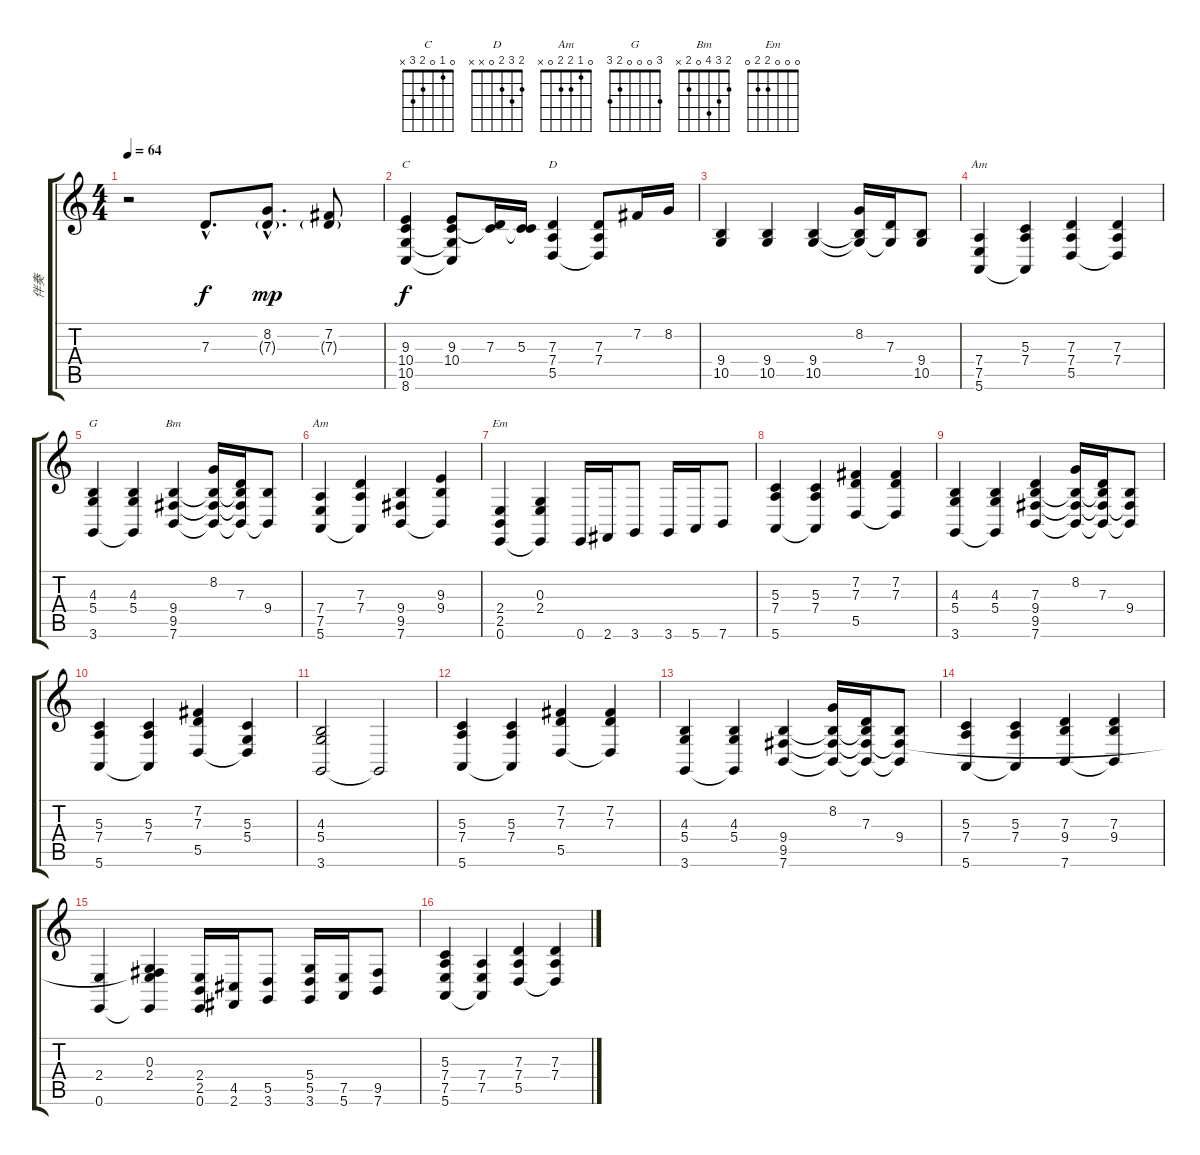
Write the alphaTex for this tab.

\track ("伴奏" "伴奏") {instrument acousticgrandpiano}
\staff {score tabs}
\tuning (E4 B3 G3 D3 A2 E2) {hide}
\chord ("C" 0 1 0 2 3 x)
\chord ("D" 2 3 2 0 x x)
\chord ("Am" x 5 5 7 7 5) {firstfret 5}
\chord ("G" 3 0 0 0 2 3)
\chord ("Bm" 2 3 4 0 2 x)
\chord ("Am" 0 1 2 2 0 x)
\chord ("Em" 0 0 0 2 2 0)
\ts (4 4)
\tempo 64
\clef g2
\ks c
r.2{dy f instrument acousticgrandpiano} 7.3{hac}.8{d volume 16} (8.2{hac} 7.3{g hac}).8{d dy mp} (7.2 7.3{g}).8{volume 16} |
(9.3 10.4 10.5 8.6).4{ch "C" dy f} (9.3 10.4 10.5{t} 8.6{t}).8{balance 6} (7.3 10.4{t}).16 (5.3 10.4{t}).16 (7.3 7.4 5.5).4{ch "D"} (7.3 7.4 5.5{t}).8 7.2.16 8.2.16 |
(9.4 10.5).4 (9.4 10.5).4 (9.4 10.5).4 (8.2 9.4{t} 10.5{t}).16{volume 14} (7.3 10.5{t}).16{volume 14} (9.4 10.5).8{volume 13} |
(7.4 7.5 5.6).4{ch "Am"} (5.3 7.4 5.6{t}).4 (7.3 7.4 5.5).4 (7.3 7.4 5.5{t}).4 |
(4.3 5.4 3.6).4{ch "G"} (4.3 5.4 3.6{t}).4 (9.4 9.5 7.6).4{ch "Bm"} (8.2 9.4{t} 9.5{t} 7.6{t}).16 (7.3 9.4{t} 9.5{t} 7.6{t}).16 (9.4 7.6{t}).8 |
(7.4 7.5 5.6).4{ch "Am"} (7.3 7.4 5.6{t}).4 (9.4 9.5 7.6).4 (9.3 9.4 7.6{t}).4 |
(2.4 2.5 0.6).4{ch "Em" volume 16} (0.3 2.4 0.6{t}).4 0.6.16{volume 14} 2.6.16{volume 16} 3.6.8{volume 16} 3.6.16{volume 15} 5.6.16{volume 15} 7.6.8{volume 16} |
(5.3 7.4 5.6).4 (5.3 7.4 5.6{t}).4 (7.2 7.3 5.5).4 (7.2 7.3 5.5{t}).4 |
(4.3 5.4 3.6).4 (4.3 5.4 3.6{t}).4 (7.3 9.4 9.5 7.6).4 (8.2 9.4{t} 9.5{t} 7.6{t}).16 (7.3 9.4{t} 9.5{t} 7.6{t}).16 (9.4 9.5{t} 7.6{t}).8 |
(5.3 7.4 5.6).4 (5.3 7.4 5.6{t}).4 (7.2 7.3 5.5).4 (5.3 5.4 5.5{t}).4 |
(4.3 5.4 3.6).2 3.6{t}.2 |
(5.3 7.4 5.6).4 (5.3 7.4 5.6{t}).4 (7.2 7.3 5.5).4 (7.2 7.3 5.5{t}).4 |
(4.3 5.4 3.6).4 (4.3 5.4 3.6{t}).4 (9.4 9.5 7.6).4 (8.2 9.4{t} 9.5{t} 7.6{t}).16 (7.3 9.4{t} 9.5{t} 7.6{t}).16 (9.4 9.5{t} 7.6{t}).8 |
(5.3 7.4 5.6).4 (5.3 7.4 5.6{t}).4 (7.3 9.4 7.6).4 (7.3 9.4 7.6{t}).4 |
(2.4 0.6).4 (0.3 2.4 9.5{t} 0.6{t}).4 (2.4 2.5 0.6).16 (4.5 2.6).16 (5.5 3.6).8 (5.4 5.5 3.6).16 (7.5 5.6).16 (9.5 7.6).8 |
(5.3 7.4 7.5 5.6).4 (7.4 7.5 5.6{t}).4 (7.3 7.4 5.5).4 (7.3 7.4 5.5{t}).4
